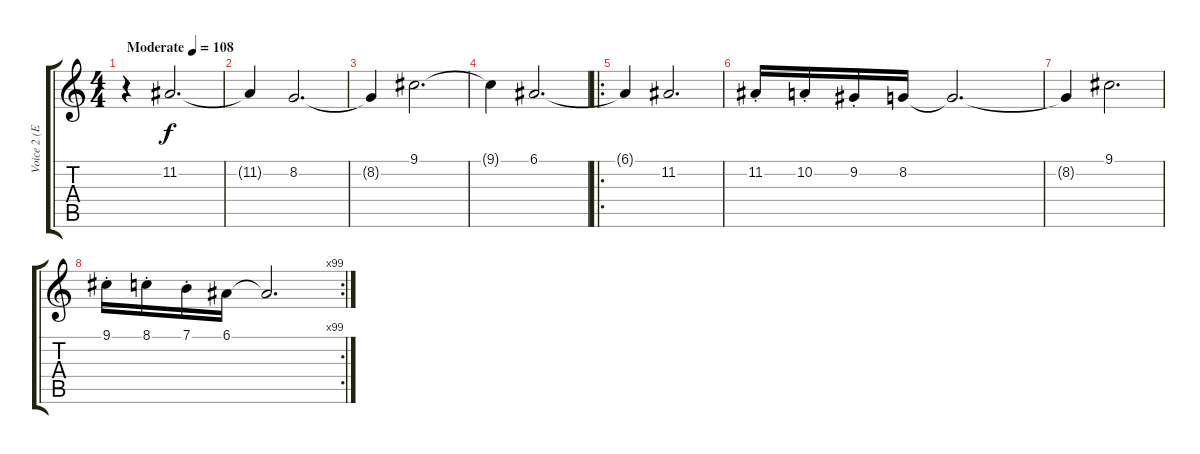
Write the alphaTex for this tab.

\track ("Voice 2 (Echo)" "Voice 2 (E") {instrument choiraahs}
\staff {score tabs}
\tuning (E4 B3 G3 D3 A2 E2) {hide}
\ts (4 4)
\tempo (108 "Moderate")
\clef g2
\ks c
r.4{dy f instrument choiraahs} 11.2.2{d} |
11.2{t}.4 8.2.2{d} |
8.2{t}.4 9.1.2{d} |
9.1{t}.4 6.1.2{d} |
\ro
6.1{t}.4 11.2.2{d} |
11.2{st}.16 10.2{st}.16 9.2{st}.16 8.2.16 8.2{t}.2{d} |
8.2{t}.4 9.1.2{d} |
\rc 99
9.1{st}.16 8.1{st}.16 7.1{st}.16 6.1.16 6.1{t}.2{d}
